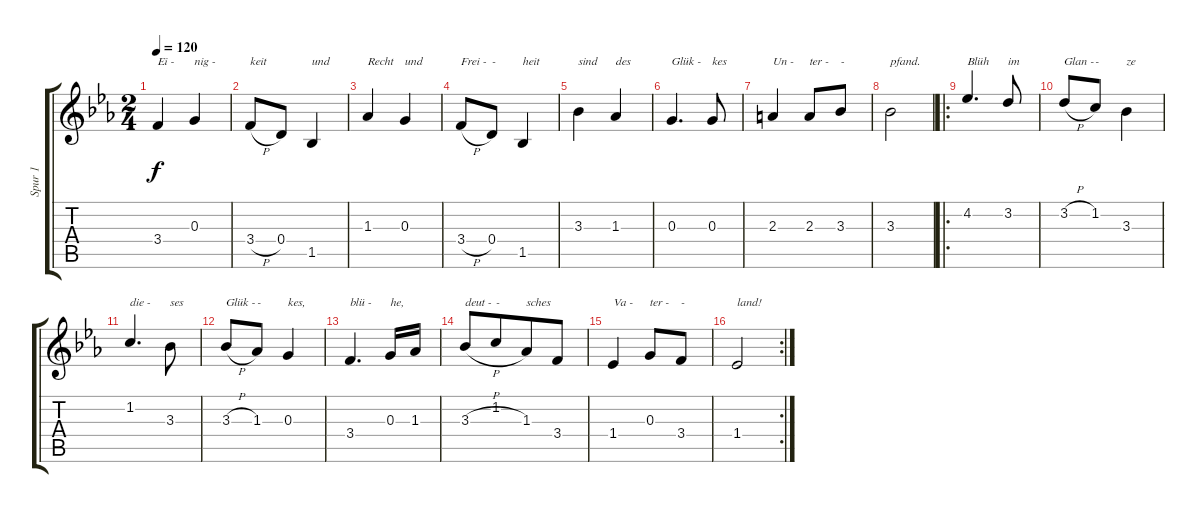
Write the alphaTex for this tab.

\track ("Spur 1" "Spur 1") {instrument acousticguitarsteel}
\staff {score tabs}
\tuning (E4 B3 G3 D3 A2 E2) {hide}
\ts (2 4)
\tempo 120
\clef g2
\ks eb
3.4.4{txt "Ei -" dy f} 0.3.4{txt "nig -"} |
3.4{h}.8{txt "keit"} 0.4.8 1.5.4{txt "und"} |
1.3.4{txt "Recht"} 0.3.4{txt "und"} |
3.4{h}.8{txt "Frei -"} 0.4.8{txt "-"} 1.5.4{txt "heit"} |
3.3.4{txt "sind"} 1.3.4{txt "des"} |
0.3.4{d txt "Glük -"} 0.3.8{txt "kes"} |
2.3.4{txt "Un -"} 2.3.8{txt "ter -"} 3.3.8{txt "-"} |
3.3.2{txt "pfand."} |
\ro
4.2.4{d txt "Blüh" beam Up} 3.2.8{txt "im" beam Up} |
3.2{h}.8{txt "Glan -" beam Up} 1.2.8{txt "-" beam Up} 3.3.4{txt "ze"} |
1.2.4{d txt "die -" beam Up} 3.3.8{txt "ses"} |
3.3{h}.8{txt "Glük -"} 1.3.8{txt "-"} 0.3.4{txt "kes,"} |
3.4.4{d txt "blü -"} 0.3.16{txt "he,"} 1.3.16 |
3.3{h}.8{txt "deut -" beam Up} 1.2.8{txt "-" beam Up beam merge} 1.3.8{txt "sches"} 3.4.8 |
1.4.4{txt "Va -"} 0.3.8{txt "ter -"} 3.4.8{txt "-"} |
\rc 2
1.4.2{txt "land!"}
